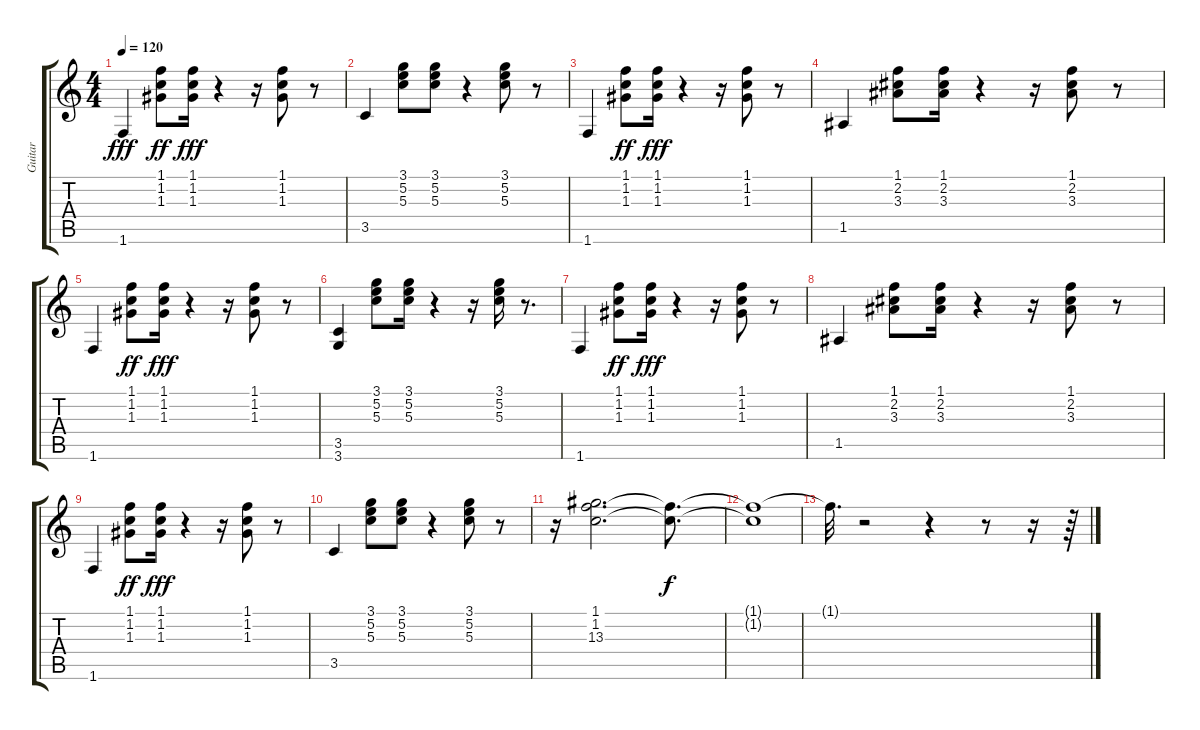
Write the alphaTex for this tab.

\track ("Guitar" "Guitar") {instrument acousticguitarnylon}
\staff {score tabs}
\tuning (E4 B3 G3 D3 A2 E2) {hide}
\ts (4 4)
\tempo 120
\clef g2
\ks c
1.6.4{dy fff} (1.1 1.2 1.3).8{dy ff} (1.1 1.2 1.3).16{dy fff} r.4 r.16 (1.1 1.2 1.3).8 r.8 |
3.5.4 (3.1 5.2 5.3).8 (3.1 5.2 5.3).8 r.4 (3.1 5.2 5.3).8 r.8 |
1.6.4 (1.1 1.2 1.3).8{dy ff} (1.1 1.2 1.3).16{dy fff} r.4 r.16 (1.1 1.2 1.3).8 r.8 |
1.5.4 (1.1 2.2 3.3).8 (1.1 2.2 3.3).16 r.4 r.16 (1.1 2.2 3.3).8 r.8 |
1.6.4 (1.1 1.2 1.3).8{dy ff} (1.1 1.2 1.3).16{dy fff} r.4 r.16 (1.1 1.2 1.3).8 r.8 |
(3.5 3.6).4 (3.1 5.2 5.3).8 (3.1 5.2 5.3).16 r.4 r.16 (3.1 5.2 5.3).16 r.8{d} |
1.6.4 (1.1 1.2 1.3).8{dy ff} (1.1 1.2 1.3).16{dy fff} r.4 r.16 (1.1 1.2 1.3).8 r.8 |
1.5.4 (1.1 2.2 3.3).8 (1.1 2.2 3.3).16 r.4 r.16 (1.1 2.2 3.3).8 r.8 |
1.6.4 (1.1 1.2 1.3).8{dy ff} (1.1 1.2 1.3).16{dy fff} r.4 r.16 (1.1 1.2 1.3).8 r.8 |
3.5.4 (3.1 5.2 5.3).8 (3.1 5.2 5.3).8 r.4 (3.1 5.2 5.3).8 r.8 |
r.16 (1.1 1.2 13.3).2{d} (1.1{t} 1.2{t}).8{d dy f} |
(1.1{t} 1.2{t}).1 |
1.1{t}.32{d} r.2 r.4 r.8 r.16 r.64
